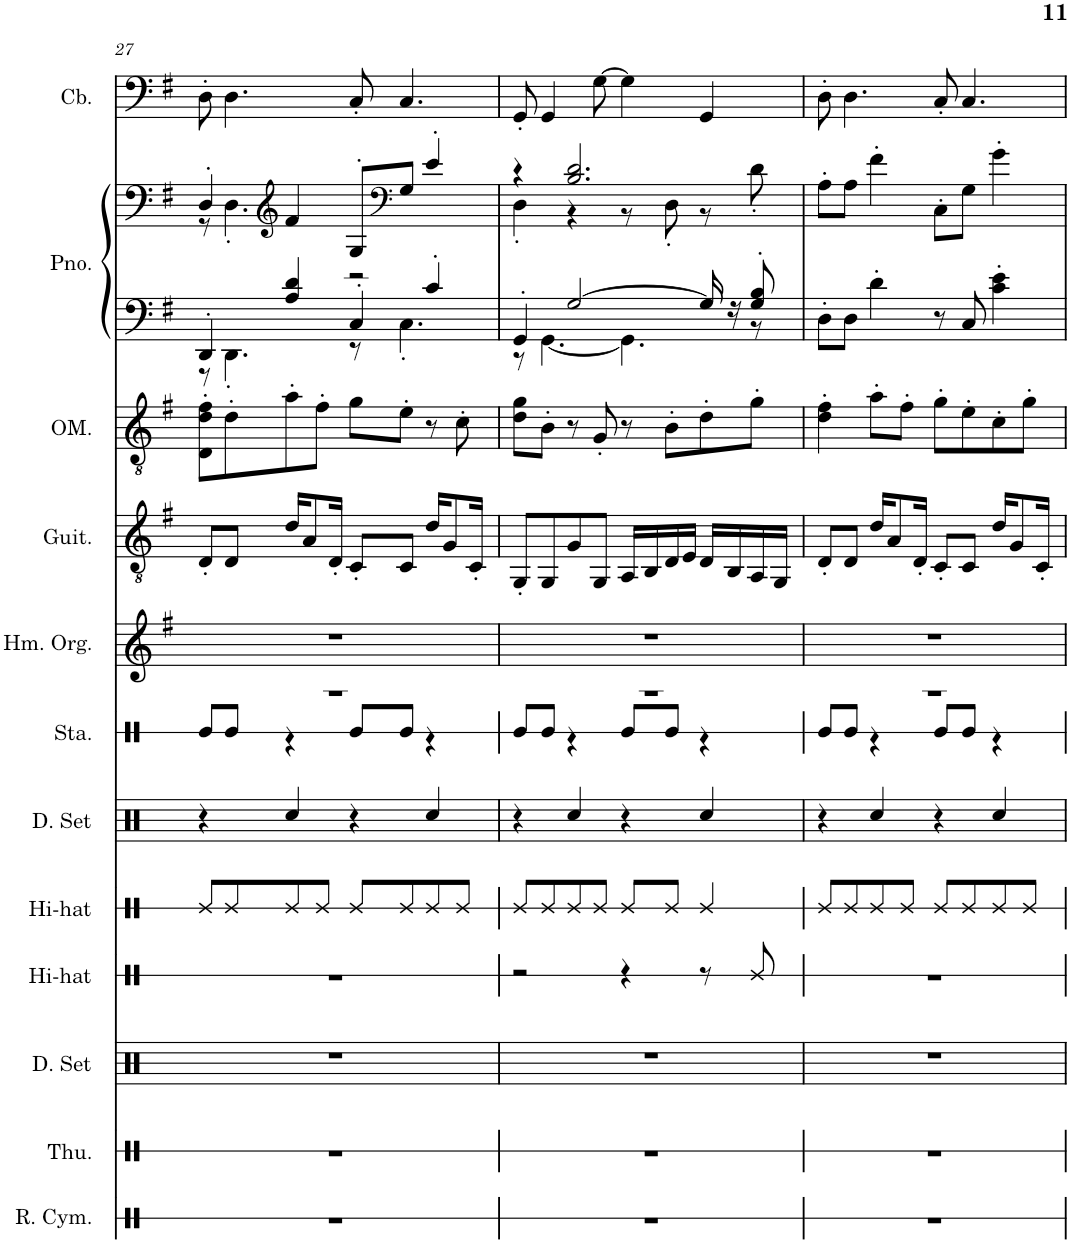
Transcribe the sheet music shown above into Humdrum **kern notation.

**kern	**kern	**kern	**kern	**kern	**kern	**kern	**kern	**kern	**kern	**kern	**kern	**kern
*part12	*part11	*part10	*part9	*part8	*part7	*part6	*part5	*part4	*part3	*part2	*part2	*part1
*staff13	*staff12	*staff11	*staff10	*staff9	*staff8	*staff7	*staff6	*staff5	*staff4	*staff3	*staff2	*staff1
*I"Ride Cymbal, RIDE CYMB	*I"Thundersheet, CRASH CYM	*I"Drumset, RIM SHOT	*I"Hi-hat, OPEN HIHA	*I"Hi-hat, CLOSED H.	*I"Drumset, SNARE DRU	*I"Stamp, BASS DRUM	*I"Hammond Organ, ORGAN 3	*I"Classical Guitar, NYLON GTR	*I"Octave Mandolin, STEEL GTR	*I"Piano, A.PIANO 2	*	*I"Contrabass, ACOU BASS
*I'R. Cym.	*I'Thu.	*I'D. Set	*I'Hi-hat	*I'Hi-hat	*I'D. Set	*I'Sta.	*I'Hm. Org.	*I'Guit.	*I'OM.	*I'Pno.	*	*I'Cb.
!!LO:PB:g=z
*clefX	*clefX	*clefX	*clefX	*clefX	*clefX	*clefX	*clefG2	*clefGv2	*clefGv2	*clefG2	*clefG2	*clefF4
*	*	*	*	*	*	*	*	*	*	*	*	*Trd7c12
*k[]	*k[]	*k[]	*k[]	*k[]	*k[]	*k[]	*k[f#]	*k[f#]	*k[f#]	*k[f#]	*k[f#]	*k[f#]
*M4/4	*M4/4	*M4/4	*M4/4	*M4/4	*M4/4	*M4/4	*M4/4	*M4/4	*M4/4	*M4/4	*M4/4	*M4/4
=27	=27	=27	=27	=27	=27	=27	=27	=27	=27	=27	=27	=27
*	*	*	*	*	*	*^	*	*	*	*^	*^	*
1r	1r	1r	1r	8Re/L	4r	1r	8Re/L	1r	8D'/L	8D\' 8d\' 8f#\'L	4DD'/	8r	4D'/	8r	8D'\
.	.	.	.	8Re/	.	.	8Re/J	.	8D/J	8d'\	.	4.DD'\	.	4.D'\	4.D\
*	*	*	*	*	*	*	*	*	*	*	*	*	*clefG2	*	*
.	.	.	.	8Re/	4Rcc/	.	4r	.	16d/KL	8a'\	4A/ 4d/	.	4f#/	.	.
.	.	.	.	.	.	.	.	.	8A/	.	.	.	.	.	.
.	.	.	.	8Re/J	.	.	.	.	.	8f#'\J	.	.	.	.	.
.	.	.	.	.	.	.	.	.	16D'/Jk	.	.	.	.	.	.
.	.	.	.	8Re/L	4r	.	8Re/L	.	8C'/L	8g\L	4C'/	8r	8G'/L	2r	8C'/
*	*	*	*	*	*	*	*	*	*	*	*	*	*clefF4	*	*
.	.	.	.	8Re/	.	.	8Re/J	.	8C/J	8e'\J	.	4.C'\	8G/J	.	4.C/
.	.	.	.	8Re/	4Rcc/	.	4r	.	16d/KL	8r	4c'/	.	4e'/	.	.
.	.	.	.	.	.	.	.	.	8G/	.	.	.	.	.	.
.	.	.	.	8Re/J	.	.	.	.	.	8c'\	.	.	.	.	.
.	.	.	.	.	.	.	.	.	16C'/Jk	.	.	.	.	.	.
=28	=28	=28	=28	=28	=28	=28	=28	=28	=28	=28	=28	=28	=28	=28	=28
1r	1r	1r	2r	8Re/L	4r	1r	8Re/L	1r	8GG'/L	8d\ 8g\L	4GG'/	8r	4r	4D'\	8GG'/
.	.	.	.	8Re/	.	.	8Re/J	.	8GG/	8B'\J	.	[4.GG\	.	.	4GG/
.	.	.	.	8Re/	4Rcc/	.	4r	.	8G/	8r	[2G/	.	2.B/ 2.d/	4r	.
.	.	.	.	8Re/J	.	.	.	.	8GG/J	8G'/	.	.	.	.	[8G\
.	.	.	4r	8Re/L	4r	.	8Re/L	.	16AA/LL	8r	.	4.GG\]	.	8r	4G\]
.	.	.	.	.	.	.	.	.	16BB/	.	.	.	.	.	.
.	.	.	.	8Re/J	.	.	8Re/J	.	16D/	8B'\L	.	.	.	8D'\	.
.	.	.	.	.	.	.	.	.	16E/JJ	.	.	.	.	.	.
.	.	.	8r	4Re/	4Rcc/	.	4r	.	16D/LL	8d'\	16G/]	.	.	8r	4GG/
.	.	.	.	.	.	.	.	.	16BB/	.	16r	.	.	.	.
.	.	.	8Re/	.	.	.	.	.	16AA/	8g'\J	8G/' 8B/'	8r	.	8d'\	.
.	.	.	.	.	.	.	.	.	16GG/JJ	.	.	.	.	.	.
*	*	*	*	*	*	*	*	*	*	*	*v	*v	*	*	*
*	*	*	*	*	*	*	*	*	*	*	*	*v	*v	*
=29	=29	=29	=29	=29	=29	=29	=29	=29	=29	=29	=29	=29	=29
1r	1r	1r	1r	8Re/L	4r	1r	8Re/L	1r	8D'/L	4d\' 4f#\'	8D'\L	8A'\L	8D'\
.	.	.	.	8Re/	.	.	8Re/J	.	8D/J	.	8D\J	8A\J	4.D\
.	.	.	.	8Re/	4Rcc/	.	4r	.	16d/KL	8a'\L	4d'\	4f#'\	.
.	.	.	.	.	.	.	.	.	8A/	.	.	.	.
.	.	.	.	8Re/J	.	.	.	.	.	8f#'\J	.	.	.
.	.	.	.	.	.	.	.	.	16D'/Jk	.	.	.	.
.	.	.	.	8Re/L	4r	.	8Re/L	.	8C'/L	8g'\L	8r	8C'\L	8C'/
.	.	.	.	8Re/	.	.	8Re/J	.	8C/J	8e'\	8C/	8G\J	4.C/
.	.	.	.	8Re/	4Rcc/	.	4r	.	16d/KL	8c'\	4c\' 4e\'	4g'\	.
.	.	.	.	.	.	.	.	.	8G/	.	.	.	.
.	.	.	.	8Re/J	.	.	.	.	.	8g'\J	.	.	.
.	.	.	.	.	.	.	.	.	16C'/Jk	.	.	.	.
*	*	*	*	*	*	*v	*v	*	*	*	*	*	*
=	=	=	=	=	=	=	=	=	=	=	=	=
*-	*-	*-	*-	*-	*-	*-	*-	*-	*-	*-	*-	*-
